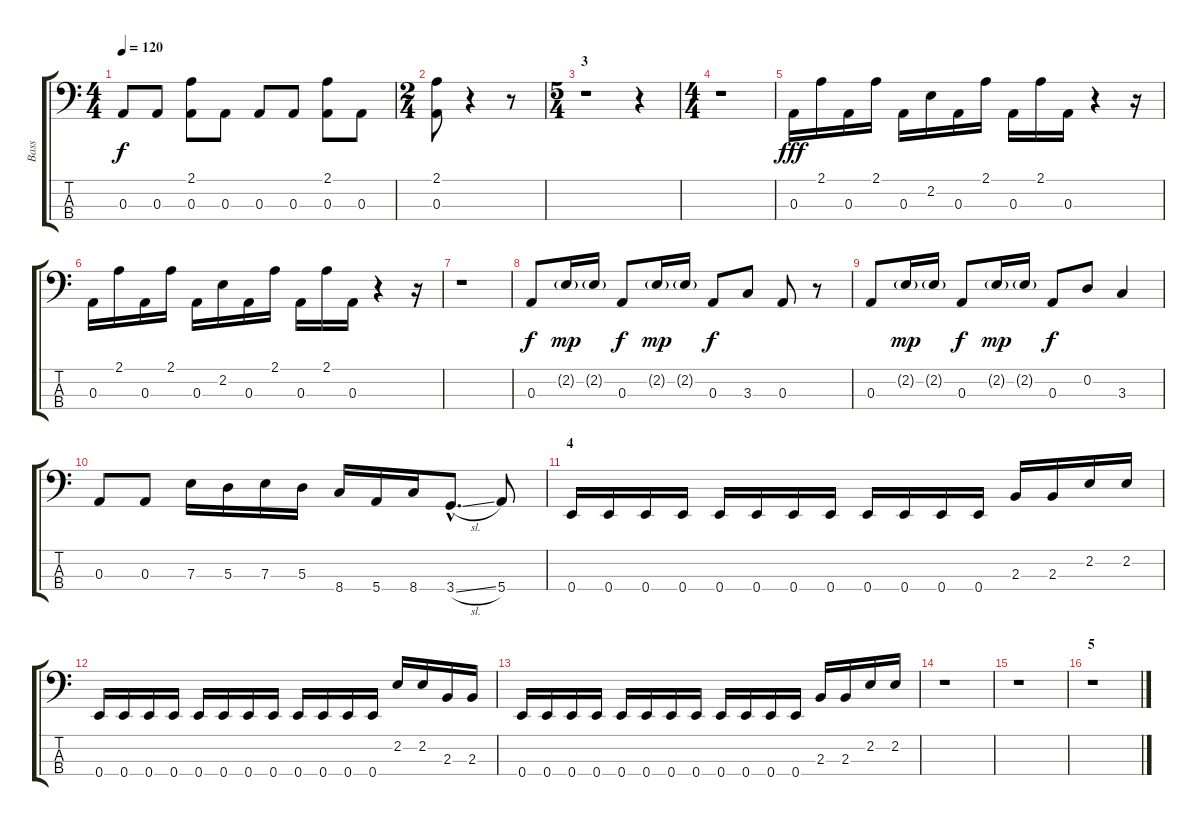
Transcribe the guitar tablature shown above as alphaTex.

\track ("Bass" "Bass") {instrument electricbassfinger}
\staff {score tabs}
\tuning (G2 D2 A1 E1) {hide}
\ts (4 4)
\tempo 120
\clef f4
\ks c
0.3.8{dy f volume 12 instrument slapbass1} 0.3.8 (2.1 0.3).8 0.3.8 0.3.8 0.3.8 (2.1 0.3).8 0.3.8 |
\ts (2 4)
(2.1 0.3).8 r.4 r.8 |
\ts (5 4)
\section ("" "3")
r.1 r.4 |
\ts (4 4)
r.1 |
0.3.16{dy fff volume 12 instrument slapbass1} 2.1.16 0.3.16 2.1.16 0.3.16 2.2.16 0.3.16 2.1.16 0.3.16 2.1.16 0.3.16 r.4 r.16 |
0.3.16{instrument slapbass1} 2.1.16 0.3.16 2.1.16 0.3.16 2.2.16 0.3.16 2.1.16 0.3.16 2.1.16 0.3.16 r.4 r.16 |
r.1 |
0.3.8{dy f instrument slapbass1} 2.2{g}.16{dy mp} 2.2{g}.16 0.3.8{dy f} 2.2{g}.16{dy mp} 2.2{g}.16 0.3.8{dy f} 3.3.8 0.3.8 r.8 |
0.3.8 2.2{g}.16{dy mp} 2.2{g}.16 0.3.8{dy f} 2.2{g}.16{dy mp} 2.2{g}.16 0.3.8{dy f} 0.2.8 3.3.4 |
0.3.8{instrument electricbassfinger} 0.3.8 7.3.16 5.3.16 7.3.16 5.3.16 8.4.16 5.4.16 8.4.16 3.4{sl hac}.8{d} 5.4.8 |
\section ("" "4")
0.4.16 0.4.16 0.4.16 0.4.16 0.4.16 0.4.16 0.4.16 0.4.16 0.4.16 0.4.16 0.4.16 0.4.16 2.3.16 2.3.16 2.2.16 2.2.16 |
0.4.16 0.4.16 0.4.16 0.4.16 0.4.16 0.4.16 0.4.16 0.4.16 0.4.16 0.4.16 0.4.16 0.4.16 2.2.16 2.2.16 2.3.16 2.3.16 |
0.4.16 0.4.16 0.4.16 0.4.16 0.4.16 0.4.16 0.4.16 0.4.16 0.4.16 0.4.16 0.4.16 0.4.16 2.3.16 2.3.16 2.2.16 2.2.16 |
r.1 |
r.1 |
\section ("" "5")
r.1
